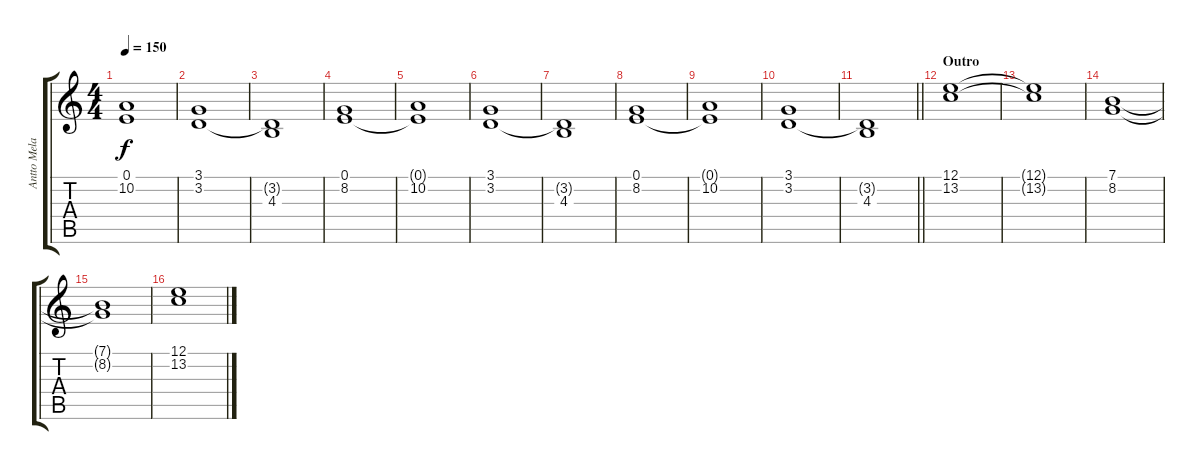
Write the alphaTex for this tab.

\track ("Antto Melasniemi (Keyboard)" "Antto Mela") {instrument synthvoice}
\staff {score tabs}
\tuning (E4 B3 G3 D3 A2 E2) {hide}
\ts (4 4)
\tempo 150
\clef g2
\ks c
(0.1{t} 10.2).1{dy f} |
(3.1 3.2).1 |
(3.2{t} 4.3).1 |
(0.1 8.2).1 |
(0.1{t} 10.2).1 |
(3.1 3.2).1 |
(3.2{t} 4.3).1 |
(0.1 8.2).1 |
(0.1{t} 10.2).1 |
(3.1 3.2).1 |
\barLineRight lightlight
(3.2{t} 4.3).1 |
\section ("" "Outro")
(12.1 13.2).1{volume 15} |
(12.1{t} 13.2{t}).1 |
(7.1 8.2).1 |
(7.1{t} 8.2{t}).1 |
(12.1 13.2).1
